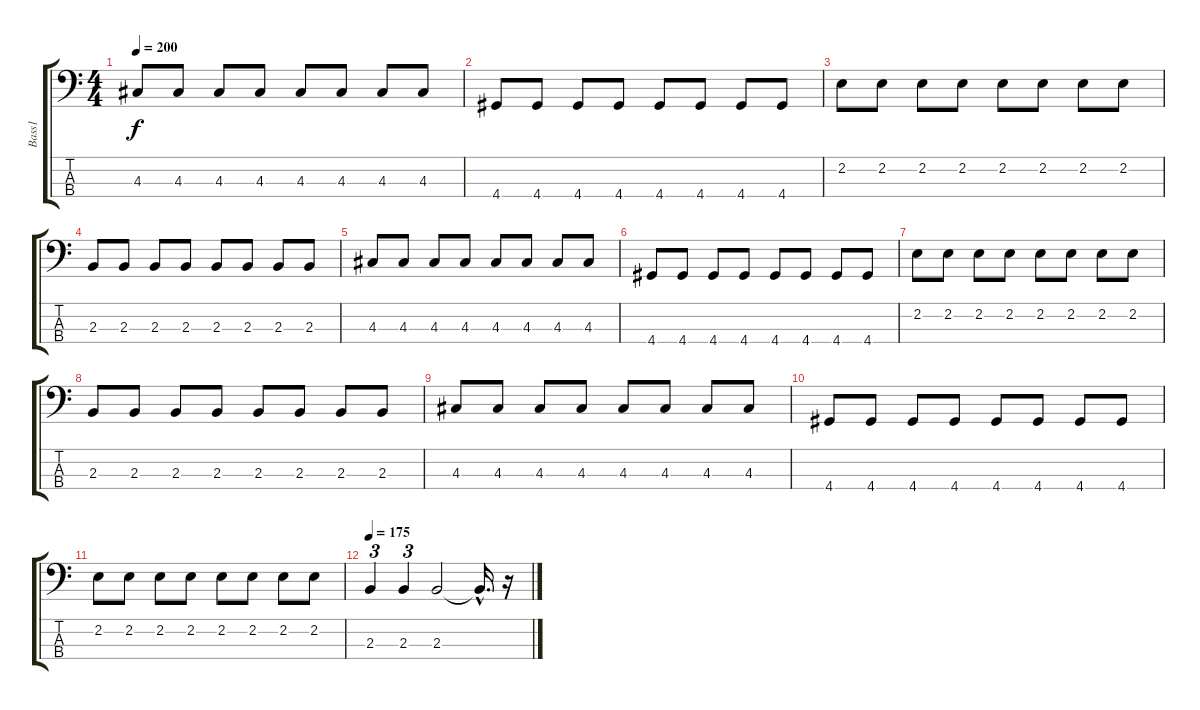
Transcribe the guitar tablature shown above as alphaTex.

\track ("Bass1" "Bass1") {instrument electricbasspick}
\staff {score tabs}
\tuning (G2 D2 A1 E1) {hide}
\ts (4 4)
\tempo 200
\clef f4
\ks c
4.3.8{dy f} 4.3.8 4.3.8 4.3.8 4.3.8 4.3.8 4.3.8 4.3.8 |
4.4.8 4.4.8 4.4.8 4.4.8 4.4.8 4.4.8 4.4.8 4.4.8 |
2.2.8 2.2.8 2.2.8 2.2.8 2.2.8 2.2.8 2.2.8 2.2.8 |
2.3.8 2.3.8 2.3.8 2.3.8 2.3.8 2.3.8 2.3.8 2.3.8 |
4.3.8 4.3.8 4.3.8 4.3.8 4.3.8 4.3.8 4.3.8 4.3.8 |
4.4.8 4.4.8 4.4.8 4.4.8 4.4.8 4.4.8 4.4.8 4.4.8 |
2.2.8 2.2.8 2.2.8 2.2.8 2.2.8 2.2.8 2.2.8 2.2.8 |
2.3.8 2.3.8 2.3.8 2.3.8 2.3.8 2.3.8 2.3.8 2.3.8 |
4.3.8 4.3.8 4.3.8 4.3.8 4.3.8 4.3.8 4.3.8 4.3.8 |
4.4.8 4.4.8 4.4.8 4.4.8 4.4.8 4.4.8 4.4.8 4.4.8 |
2.2.8 2.2.8 2.2.8 2.2.8 2.2.8 2.2.8 2.2.8 2.2.8 |
\tempo 175
2.3.4{tu (3 2)} 2.3.4{tu (3 2)} 2.3.2 2.3{hac t}.16{d} r.16
